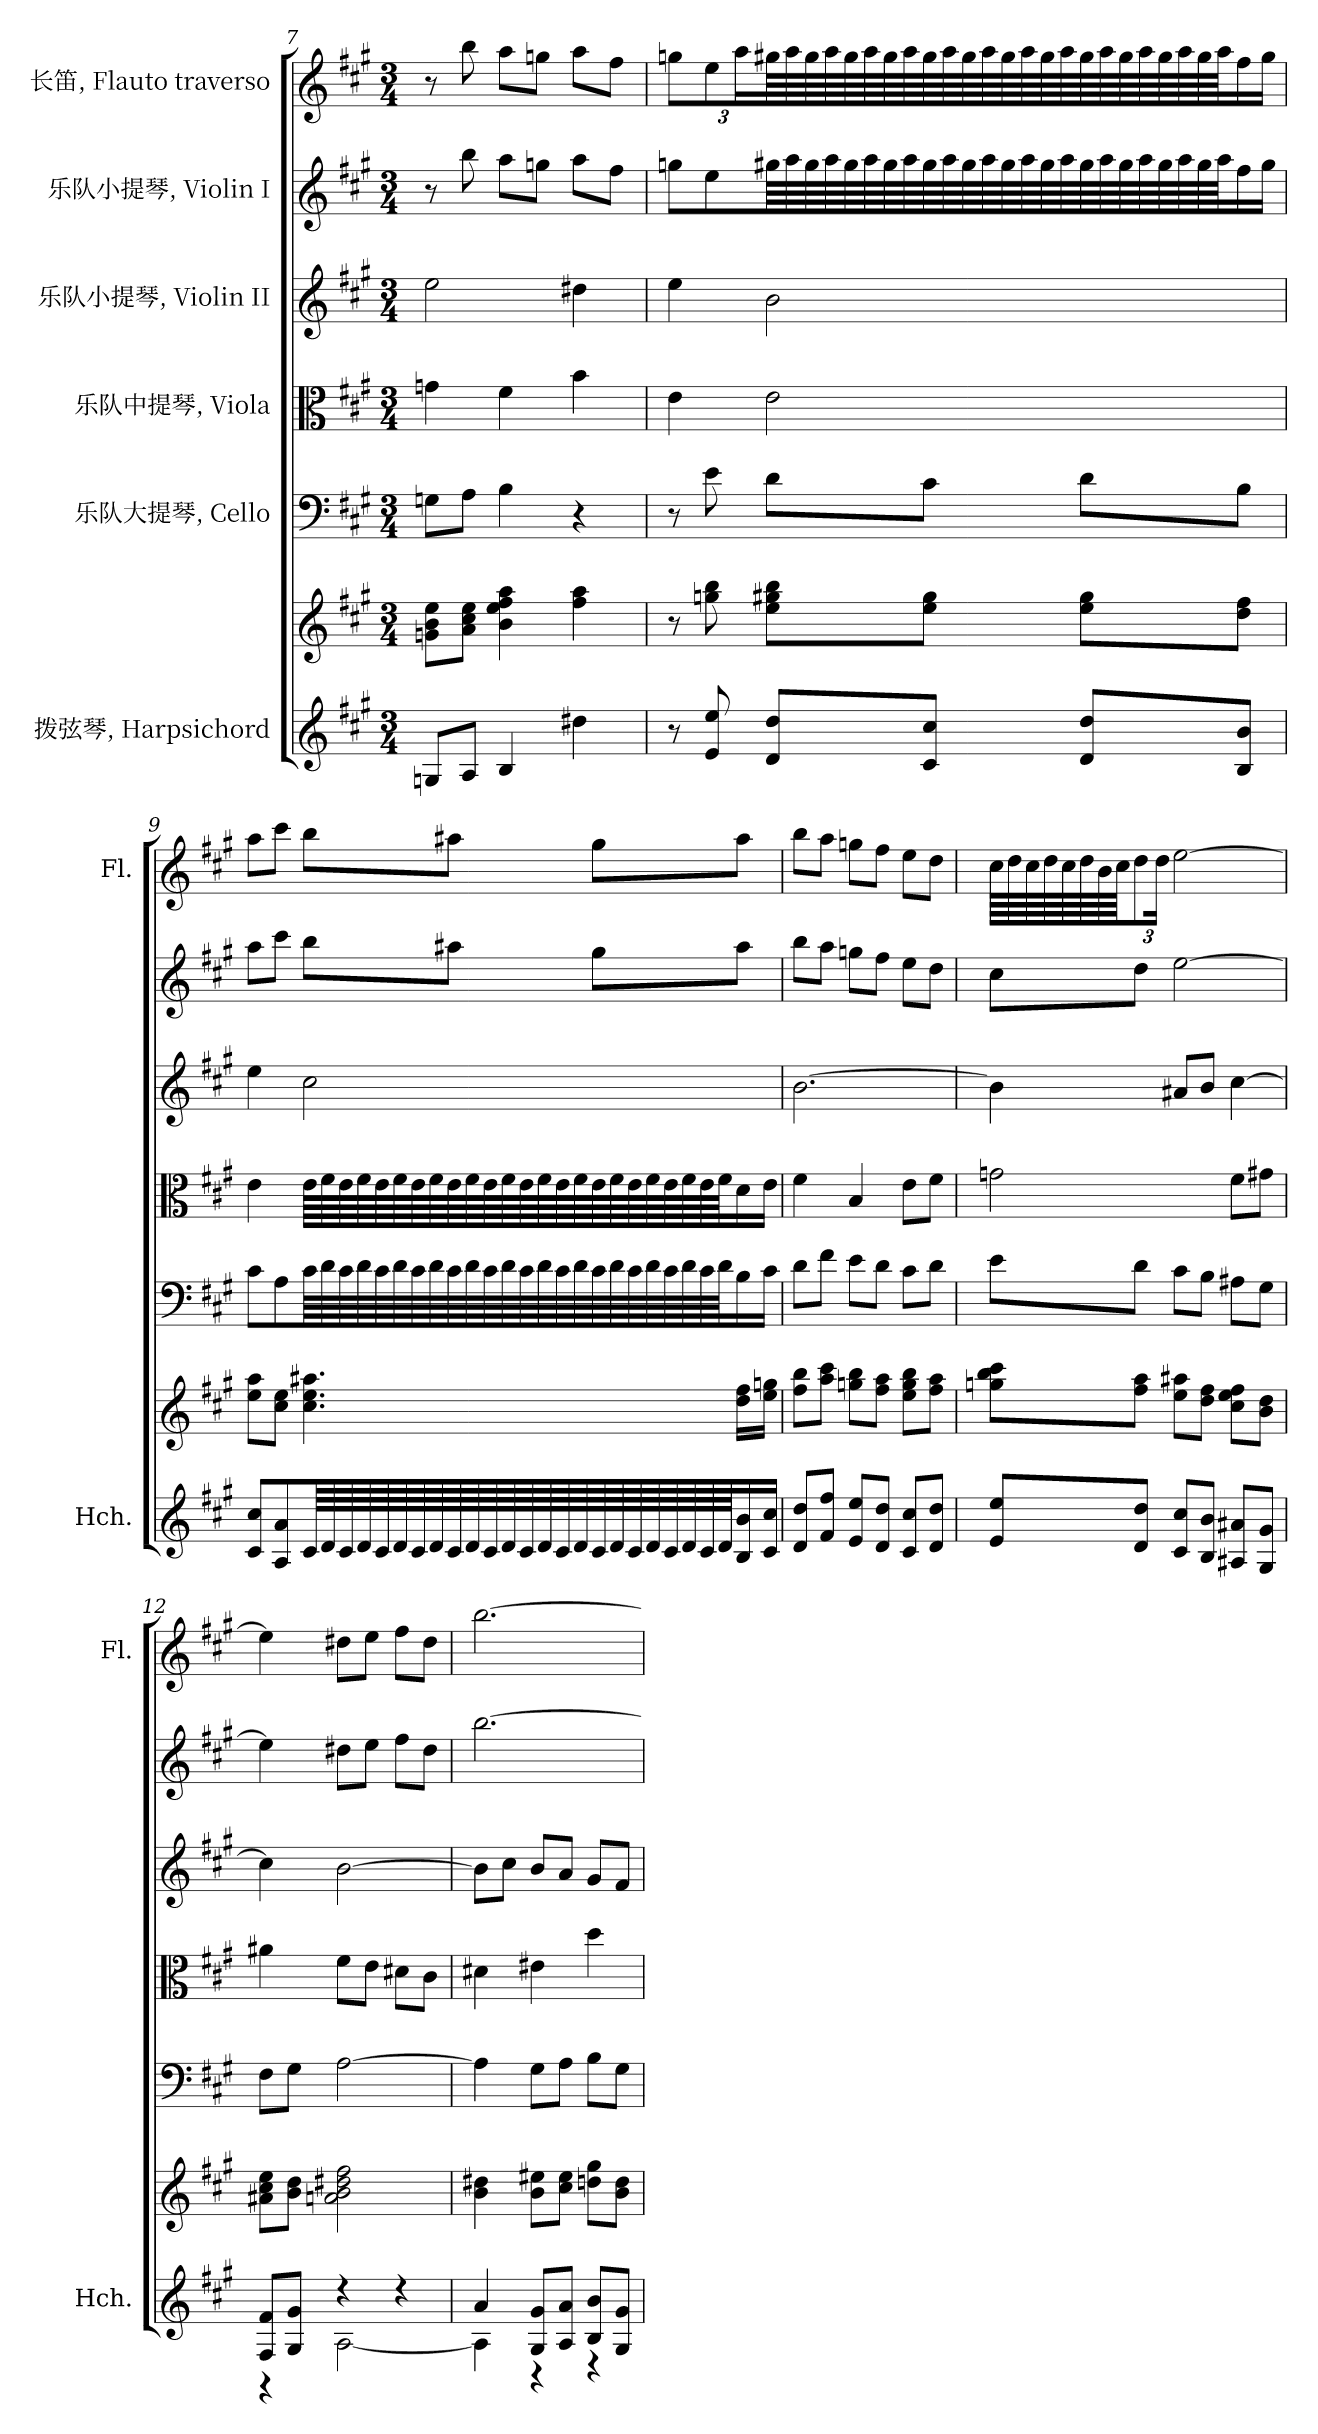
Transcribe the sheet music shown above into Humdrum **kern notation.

**kern	**kern	**kern	**kern	**kern	**kern	**kern
*part6	*part6	*part5	*part4	*part3	*part2	*part1
*staff7	*staff6	*staff5	*staff4	*staff3	*staff2	*staff1
*I"拨弦琴, Harpsichord	*	*I"乐队大提琴, Cello	*I"乐队中提琴, Viola	*I"乐队小提琴, Violin II	*I"乐队小提琴, Violin I	*I"长笛, Flauto traverso
*I'Hch.	*	*	*	*	*	*I'Fl.
*clefG2	*clefG2	*clefF4	*clefC3	*clefG2	*clefG2	*clefG2
*k[f#c#g#]	*k[f#c#g#]	*k[f#c#g#]	*k[f#c#g#]	*k[f#c#g#]	*k[f#c#g#]	*k[f#c#g#]
*M3/4	*M3/4	*M3/4	*M3/4	*M3/4	*M3/4	*M3/4
=7	=7	=7	=7	=7	=7	=7
8Gn/L	8gn\ 8b\ 8ee\L	8Gn\L	4gn\	2ee\	8r	8r
8A/J	8a\ 8cc#\ 8ee\J	8A\J	.	.	8bb\	8bb\
4B/	4b\ 4ee\ 4ff#\ 4aa\	4B\	4f#\	.	8aa\L	8aa\L
.	.	.	.	.	8ggn\J	8ggn\J
4dd#X\	4ff#\ 4aa\	4r	4b\	4dd#X\	8aa\L	8aa\L
.	.	.	.	.	8ff#\J	8ff#\J
!!LO:PB:g=z
=8	=8	=8	=8	=8	=8	=8
8r	8r	8r	4e\	4ee\	8ggn\L	8ggn\L
*	*	*	*	*	*	*Xbrackettup
8e/ 8ee/	8ggn\ 8bb\	8e\	.	.	8ee\	12ee\
.	.	.	.	.	.	24aa\L
8d/ 8dd/L	8ee\ 8gg#X\ 8bb\L	8d\L	2e\	2b\	64gg#X\LLL	64gg#X\LL
.	.	.	.	.	64aa\	64aa\
.	.	.	.	.	64gg#\	64gg#\
.	.	.	.	.	64aa\	64aa\
.	.	.	.	.	64gg#\	64gg#\
.	.	.	.	.	64aa\	64aa\
.	.	.	.	.	64gg#\	64gg#\
.	.	.	.	.	64aa\	64aa\
8c#/ 8cc#/J	8ee\ 8gg#\J	8c#\J	.	.	64gg#\	64gg#\
.	.	.	.	.	64aa\	64aa\
.	.	.	.	.	64gg#\	64gg#\
.	.	.	.	.	64aa\	64aa\
.	.	.	.	.	64gg#\	64gg#\
.	.	.	.	.	64aa\	64aa\
.	.	.	.	.	64gg#\	64gg#\
.	.	.	.	.	64aa\	64aa\
8d/ 8dd/L	8ee\ 8gg#\L	8d\L	.	.	64gg#\	64gg#\
.	.	.	.	.	64aa\	64aa\
.	.	.	.	.	64gg#\	64gg#\
.	.	.	.	.	64aa\	64aa\
.	.	.	.	.	64gg#\	64gg#\
.	.	.	.	.	64aa\	64aa\
.	.	.	.	.	64gg#\	64gg#\
.	.	.	.	.	64aa\JJ	64aa\JJ
8B/ 8b/J	8dd\ 8ff#\J	8B\J	.	.	16ff#\	16ff#\
.	.	.	.	.	16gg#\JJ	16gg#\JJ
!!LO:PB:g=z
=9	=9	=9	=9	=9	=9	=9
8c#/ 8cc#/L	8ee\ 8aa\L	8c#\L	4e\	4ee\	8aa\L	8aa\L
8A/ 8a/	8cc#\ 8ee\J	8A\	.	.	8ccc#\J	8ccc#\J
64c#/LLL	4.cc#\ 4.ee\ 4.aa#X\	64c#\LLL	64e\LLLL	2cc#\	8bb\L	8bb\L
64d/	.	64d\	64f#\	.	.	.
64c#/	.	64c#\	64e\	.	.	.
64d/	.	64d\	64f#\	.	.	.
64c#/	.	64c#\	64e\	.	.	.
64d/	.	64d\	64f#\	.	.	.
64c#/	.	64c#\	64e\	.	.	.
64d/	.	64d\	64f#\	.	.	.
64c#/	.	64c#\	64e\	.	8aa#X\J	8aa#X\J
64d/	.	64d\	64f#\	.	.	.
64c#/	.	64c#\	64e\	.	.	.
64d/	.	64d\	64f#\	.	.	.
64c#/	.	64c#\	64e\	.	.	.
64d/	.	64d\	64f#\	.	.	.
64c#/	.	64c#\	64e\	.	.	.
64d/	.	64d\	64f#\	.	.	.
64c#/	.	64c#\	64e\	.	8gg#\L	8gg#\L
64d/	.	64d\	64f#\	.	.	.
64c#/	.	64c#\	64e\	.	.	.
64d/	.	64d\	64f#\	.	.	.
64c#/	.	64c#\	64e\	.	.	.
64d/	.	64d\	64f#\	.	.	.
64c#/	.	64c#\	64e\	.	.	.
64d/JJ	.	64d\JJ	64f#\JJ	.	.	.
16B/ 16b/	16dd\ 16ff#\LL	16B\	16d\	.	8aa#\J	8aa#\J
16c#/ 16cc#/JJ	16ee\ 16ggn\JJ	16c#\JJ	16e\JJ	.	.	.
!!LO:PB:g=z
=10	=10	=10	=10	=10	=10	=10
8d/ 8dd/L	8ff#\ 8bb\L	8d\L	4f#\	[2.b\	8bb\L	8bb\L
8f#/ 8ff#/J	8aa\ 8ccc#\J	8f#\J	.	.	8aa\J	8aa\J
8e/ 8ee/L	8ggn\ 8bb\L	8e\L	4B/	.	8ggn\L	8ggn\L
8d/ 8dd/J	8ff#\ 8aa\J	8d\J	.	.	8ff#\J	8ff#\J
8c#/ 8cc#/L	8ee\ 8gg\ 8bb\L	8c#\L	8e\L	.	8ee\L	8ee\L
8d/ 8dd/J	8ff#\ 8aa\J	8d\J	8f#\J	.	8dd\J	8dd\J
=11	=11	=11	=11	=11	=11	=11
8e/ 8ee/L	8ggn\ 8bb\ 8ccc#\L	8e\L	2gn\	4b\]	8cc#\L	64cc#\LLLL
.	.	.	.	.	.	64dd\
.	.	.	.	.	.	64cc#\
.	.	.	.	.	.	64dd\
.	.	.	.	.	.	64cc#\
.	.	.	.	.	.	64dd\
.	.	.	.	.	.	64b\
.	.	.	.	.	.	64cc#\JJJ
8d/ 8dd/J	8ff#\ 8aa\J	8d\J	.	.	8dd\J	12dd\
.	.	.	.	.	.	24dd\Jk
8c#/ 8cc#/L	8ee\ 8aa#X\L	8c#\L	.	8a#X/L	[2ee\	[2ee\
8B/ 8b/J	8dd\ 8ff#\J	8B\J	.	8b/J	.	.
8A#X/ 8a#X/L	8cc#\ 8ee\ 8ff#\L	8A#X\L	8f#\L	[4cc#\	.	.
8G#/ 8g#/J	8b\ 8dd\J	8G#\J	8g#X\J	.	.	.
=12	=12	=12	=12	=12	=12	=12
*^	*	*	*	*	*	*
8F#/ 8f#/L	4r	8a#X\ 8cc#\ 8ee\L	8F#\L	4a#X\	4cc#\]	4ee\]	4ee\]
8G#/ 8g#/J	.	8b\ 8dd\J	8G#\J	.	.	.	.
4r	[2A\	2an\ 2b\ 2dd#X\ 2ff#\	[2A\	8f#\L	[2b\	8dd#X\L	8dd#X\L
.	.	.	.	8e\J	.	8ee\J	8ee\J
4r	.	.	.	8d#X\L	.	8ff#\L	8ff#\L
.	.	.	.	8c#\J	.	8dd#\J	8dd#\J
!!LO:PB:g=z
=13	=13	=13	=13	=13	=13	=13	=13
4a/	4A\]	4b\ 4dd#X\	4A\]	4d#X\	8b\L]	[2.bb\	[2.bb\
.	.	.	.	.	8cc#\J	.	.
8G#/ 8g#/L	4r	8b\ 8ee#X\L	8G#\L	4e#X\	8b/L	.	.
8A/ 8a/J	.	8cc#\ 8ee#\J	8A\J	.	8a/J	.	.
8B/ 8b/L	4r	8ddn\ 8gg#\L	8B\L	4dd\	8g#/L	.	.
8G#/ 8g#/J	.	8b\ 8dd\J	8G#\J	.	8f#/J	.	.
*v	*v	*	*	*	*	*	*
=	=	=	=	=	=	=
*-	*-	*-	*-	*-	*-	*-
